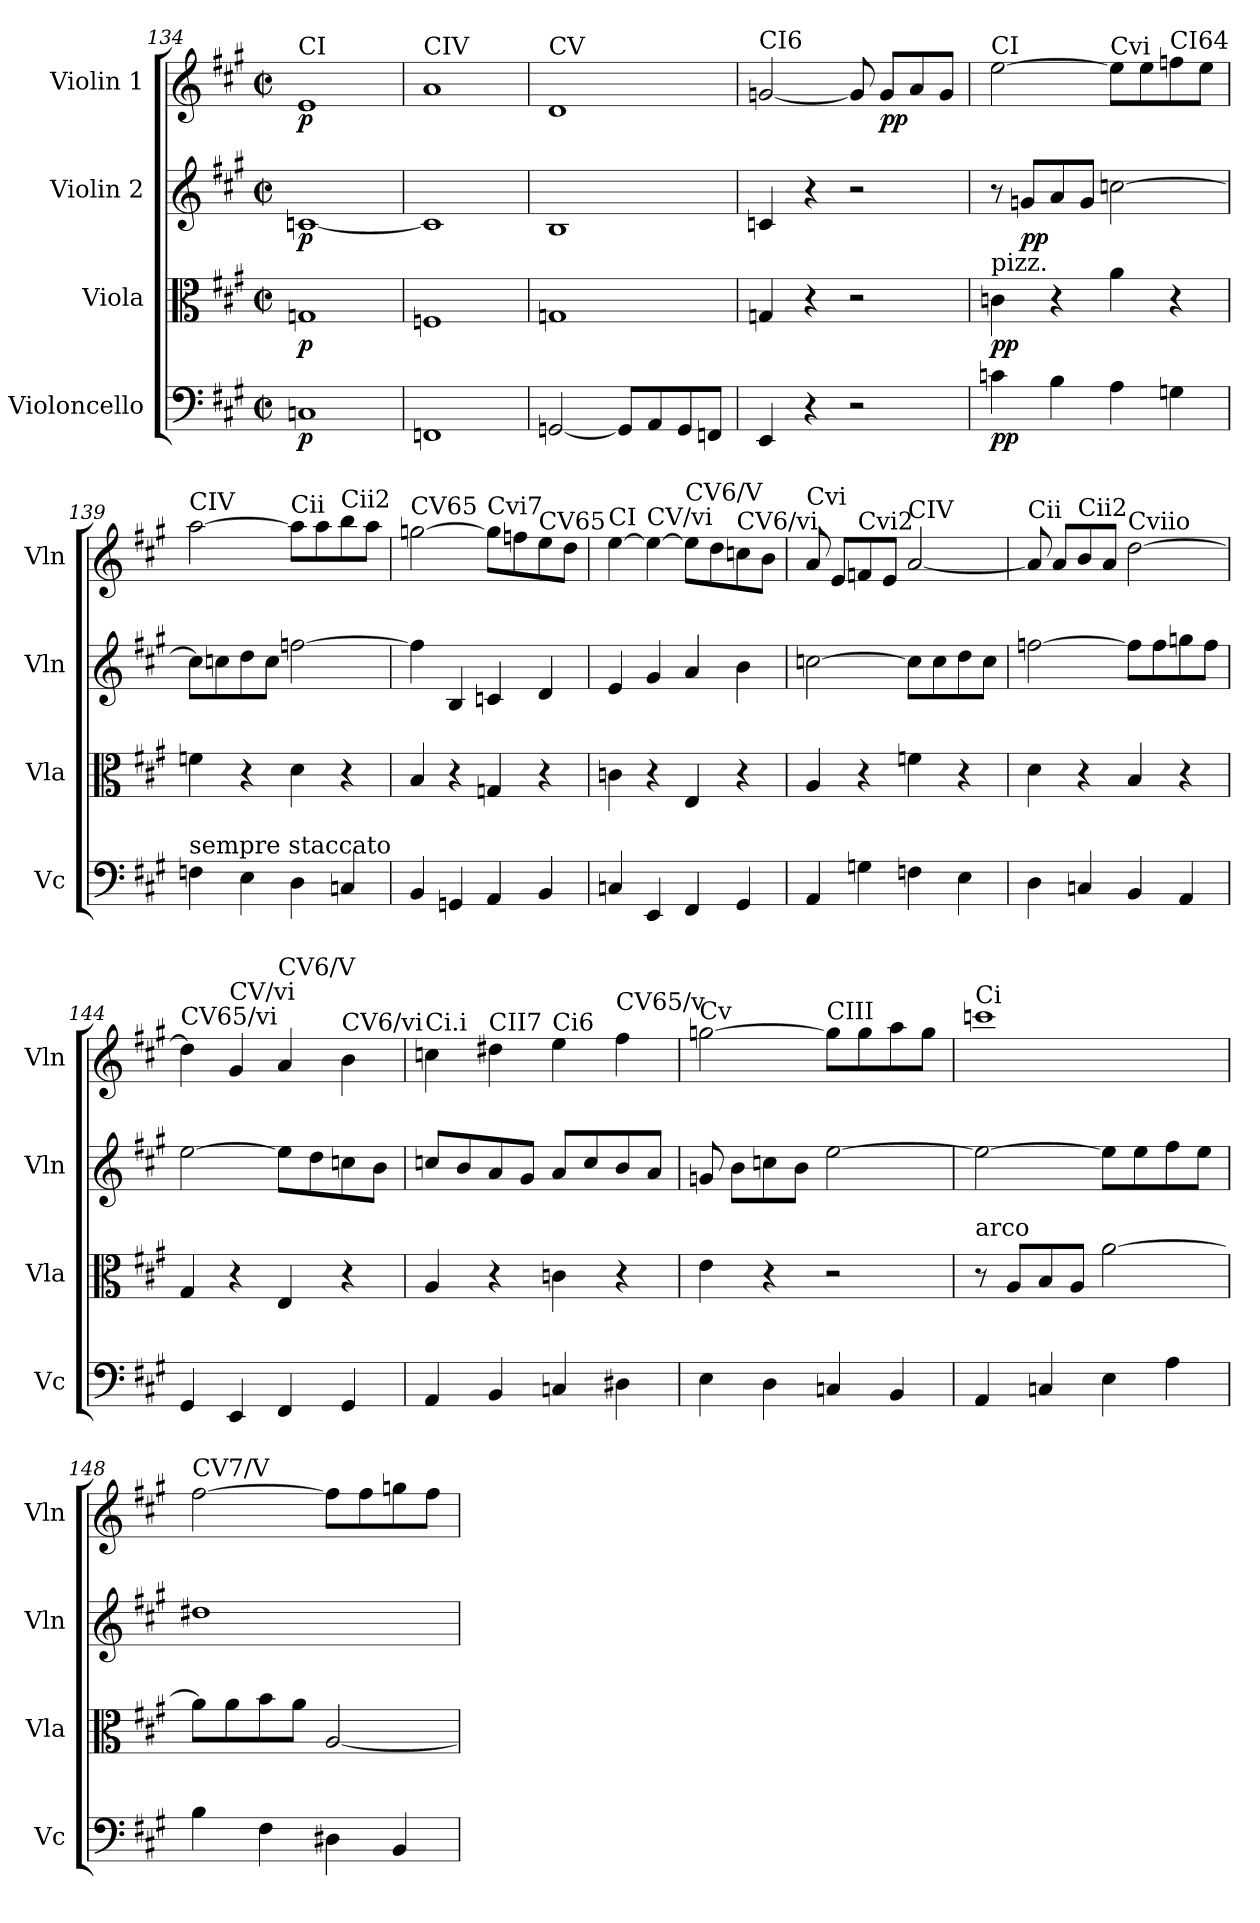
**kern	**dynam	**kern	**dynam	**kern	**dynam	**kern	**dynam
*part4	*part4	*part3	*part3	*part2	*part2	*part1	*part1
*staff4	*staff4	*staff3	*staff3	*staff2	*staff2	*staff1	*staff1
*I"Violoncello	*	*I"Viola	*	*I"Violin 2	*	*I"Violin 1	*
*I'Vc	*	*I'Vla	*	*I'Vln	*	*I'Vln	*
*clefF4	*	*clefC3	*	*clefG2	*	*clefG2	*
*k[f#c#g#]	*	*k[f#c#g#]	*	*k[f#c#g#]	*	*k[f#c#g#]	*
*A:	*	*A:	*	*A:	*	*A:	*
*M2/2	*	*M2/2	*	*M2/2	*	*M2/2	*
*met(c|)	*	*met(c|)	*	*met(c|)	*	*met(c|)	*
=134	=134	=134	=134	=134	=134	=134	=134
!	!	!	!	!	!	!LO:TX:a:t=CI	!
!	!LO:DY:b	!	!LO:DY:b	!	!LO:DY:b	!	!LO:DY:b
1Cn	p	1Gn	p	[1cn	p	1e	p
=135	=135	=135	=135	=135	=135	=135	=135
!	!	!	!	!	!	!LO:TX:a:t=CIV	!
1FFn	.	1Fn	.	1c]	.	1a	.
=136	=136	=136	=136	=136	=136	=136	=136
!	!	!	!	!	!	!LO:TX:a:t=CV	!
[2GGn/	.	1Gn	.	1B	.	1d	.
8GG/L]	.	.	.	.	.	.	.
8AA/	.	.	.	.	.	.	.
8GG/	.	.	.	.	.	.	.
8FFn/J	.	.	.	.	.	.	.
!!LO:PB:g=z
=137	=137	=137	=137	=137	=137	=137	=137
!	!	!	!	!	!	!LO:TX:a:t=CI6	!
4EE/	.	4Gn/	.	4cn/	.	[2gn/	.
4r	.	4r	.	4r	.	.	.
2r	.	2r	.	2r	.	8g/]	.
!	!	!	!	!	!	!	!LO:DY:b
.	.	.	.	.	.	8g/L	pp
.	.	.	.	.	.	8a/	.
.	.	.	.	.	.	8g/J	.
=138	=138	=138	=138	=138	=138	=138	=138
!	!	!	!	!	!	!LO:TX:a:t=CI	!
!	!	!LO:TX:a:t=pizz.	!	!	!	!	!
!	!LO:DY:b	!	!LO:DY:b	!	!	!	!
4cn\	pp	4cn\	pp	8r	.	[2ee\	.
!	!	!	!	!	!LO:DY:b	!	!
.	.	.	.	8gn/L	pp	.	.
4B\	.	4r	.	8a/	.	.	.
.	.	.	.	8g/J	.	.	.
!	!	!	!	!	!	!LO:TX:a:t=Cvi	!
4A\	.	4a\	.	[2ccn\	.	8ee\L]	.
.	.	.	.	.	.	8ee\	.
!	!	!	!	!	!	!LO:TX:a:t=CI64	!
4Gn\	.	4r	.	.	.	8ffn\	.
.	.	.	.	.	.	8ee\J	.
=139	=139	=139	=139	=139	=139	=139	=139
!	!	!	!	!	!	!LO:TX:a:t=CIV	!
!LO:TX:a:t=sempre staccato	!	!	!	!	!	!	!
4Fn\	.	4fn\	.	8cc\L]	.	[2aa\	.
.	.	.	.	8ccn\	.	.	.
4E\	.	4r	.	8dd\	.	.	.
.	.	.	.	8cc\J	.	.	.
!	!	!	!	!	!	!LO:TX:a:t=Cii	!
4D\	.	4d\	.	[2ffn\	.	8aa\L]	.
.	.	.	.	.	.	8aa\	.
!	!	!	!	!	!	!LO:TX:a:t=Cii2	!
4Cn/	.	4r	.	.	.	8bb\	.
.	.	.	.	.	.	8aa\J	.
=140	=140	=140	=140	=140	=140	=140	=140
!	!	!	!	!	!	!LO:TX:a:t=CV65	!
4BB/	.	4B/	.	4ff\]	.	[2ggn\	.
4GGn/	.	4r	.	4B/	.	.	.
!	!	!	!	!	!	!LO:TX:a:t=Cvi7	!
4AA/	.	4Gn/	.	4cn/	.	8gg\L]	.
.	.	.	.	.	.	8ffn\	.
!	!	!	!	!	!	!LO:TX:a:t=CV65	!
4BB/	.	4r	.	4d/	.	8ee\	.
.	.	.	.	.	.	8dd\J	.
!!LO:PB:g=z
=141	=141	=141	=141	=141	=141	=141	=141
!	!	!	!	!	!	!LO:TX:a:t=CI	!
4Cn/	.	4cn\	.	4e/	.	[4ee\	.
!	!	!	!	!	!	!LO:TX:a:t=CV/vi	!
4EE/	.	4r	.	4g#/	.	4ee\_	.
!	!	!	!	!	!	!LO:TX:a:t=CV6/V	!
4FF#/	.	4E/	.	4a/	.	8ee\L]	.
.	.	.	.	.	.	8dd\	.
!	!	!	!	!	!	!LO:TX:a:t=CV6/vi	!
4GG#/	.	4r	.	4b\	.	8ccn\	.
.	.	.	.	.	.	8b\J	.
=142	=142	=142	=142	=142	=142	=142	=142
!	!	!	!	!	!	!LO:TX:a:t=Cvi	!
4AA/	.	4A/	.	[2ccn\	.	8a/	.
.	.	.	.	.	.	8e/L	.
!	!	!	!	!	!	!LO:TX:a:t=Cvi2	!
4Gn\	.	4r	.	.	.	8fn/	.
.	.	.	.	.	.	8e/J	.
!	!	!	!	!	!	!LO:TX:a:t=CIV	!
4Fn\	.	4fn\	.	8cc\L]	.	[2a/	.
.	.	.	.	8cc\	.	.	.
4E\	.	4r	.	8dd\	.	.	.
.	.	.	.	8cc\J	.	.	.
=143	=143	=143	=143	=143	=143	=143	=143
!	!	!	!	!	!	!LO:TX:a:t=Cii	!
4D\	.	4d\	.	[2ffn\	.	8a/]	.
.	.	.	.	.	.	8a/L	.
!	!	!	!	!	!	!LO:TX:a:t=Cii2	!
4Cn/	.	4r	.	.	.	8b/	.
.	.	.	.	.	.	8a/J	.
!	!	!	!	!	!	!LO:TX:a:t=Cviio	!
4BB/	.	4B/	.	8ff\L]	.	[2dd\	.
.	.	.	.	8ff\	.	.	.
4AA/	.	4r	.	8ggn\	.	.	.
.	.	.	.	8ff\J	.	.	.
!!LO:LB:g=z
=144	=144	=144	=144	=144	=144	=144	=144
!	!	!	!	!	!	!LO:TX:a:t=CV65/vi	!
4GG#/	.	4G#/	.	[2ee\	.	4dd\]	.
!	!	!	!	!	!	!LO:TX:a:t=CV/vi	!
4EE/	.	4r	.	.	.	4g#/	.
!	!	!	!	!	!	!LO:TX:a:t=CV6/V	!
4FF#/	.	4E/	.	8ee\L]	.	4a/	.
.	.	.	.	8dd\	.	.	.
!	!	!	!	!	!	!LO:TX:a:t=CV6/vi	!
4GG#/	.	4r	.	8ccn\	.	4b\	.
.	.	.	.	8b\J	.	.	.
!!LO:PB:g=z
=145	=145	=145	=145	=145	=145	=145	=145
!	!	!	!	!	!	!LO:TX:a:t=Ci.i	!
4AA/	.	4A/	.	8ccn/L	.	4ccn\	.
.	.	.	.	8b/	.	.	.
!	!	!	!	!	!	!LO:TX:a:t=CII7	!
4BB/	.	4r	.	8a/	.	4dd#X\	.
.	.	.	.	8g#/J	.	.	.
!	!	!	!	!	!	!LO:TX:a:t=Ci6	!
4Cn/	.	4cn\	.	8a/L	.	4ee\	.
.	.	.	.	8cc/	.	.	.
!	!	!	!	!	!	!LO:TX:a:t=CV65/v	!
4D#X\	.	4r	.	8b/	.	4ff#\	.
.	.	.	.	8a/J	.	.	.
=146	=146	=146	=146	=146	=146	=146	=146
!	!	!	!	!	!	!LO:TX:a:t=Cv	!
4E\	.	4e\	.	8gn/	.	[2ggn\	.
.	.	.	.	8b\L	.	.	.
4D\	.	4r	.	8ccn\	.	.	.
.	.	.	.	8b\J	.	.	.
!	!	!	!	!	!	!LO:TX:a:t=CIII	!
4Cn/	.	2r	.	[2ee\	.	8gg\L]	.
.	.	.	.	.	.	8gg\	.
4BB/	.	.	.	.	.	8aa\	.
.	.	.	.	.	.	8gg\J	.
=147	=147	=147	=147	=147	=147	=147	=147
!	!	!	!	!	!	!LO:TX:a:t=Ci	!
!	!	!LO:TX:a:t=arco	!	!	!	!	!
4AA/	.	8r	.	2ee\_	.	1cccn	.
.	.	8A/L	.	.	.	.	.
4Cn/	.	8B/	.	.	.	.	.
.	.	8A/J	.	.	.	.	.
4E\	.	[2a\	.	8ee\L]	.	.	.
.	.	.	.	8ee\	.	.	.
4A\	.	.	.	8ff#\	.	.	.
.	.	.	.	8ee\J	.	.	.
=148	=148	=148	=148	=148	=148	=148	=148
!	!	!	!	!	!	!LO:TX:a:t=CV7/V	!
4B\	.	8a\L]	.	1dd#X	.	[2ff#\	.
.	.	8a\	.	.	.	.	.
4F#\	.	8b\	.	.	.	.	.
.	.	8a\J	.	.	.	.	.
4D#X\	.	[2A/	.	.	.	8ff#\L]	.
.	.	.	.	.	.	8ff#\	.
4BB/	.	.	.	.	.	8ggn\	.
.	.	.	.	.	.	8ff#\J	.
=	=	=	=	=	=	=	=
*-	*-	*-	*-	*-	*-	*-	*-
